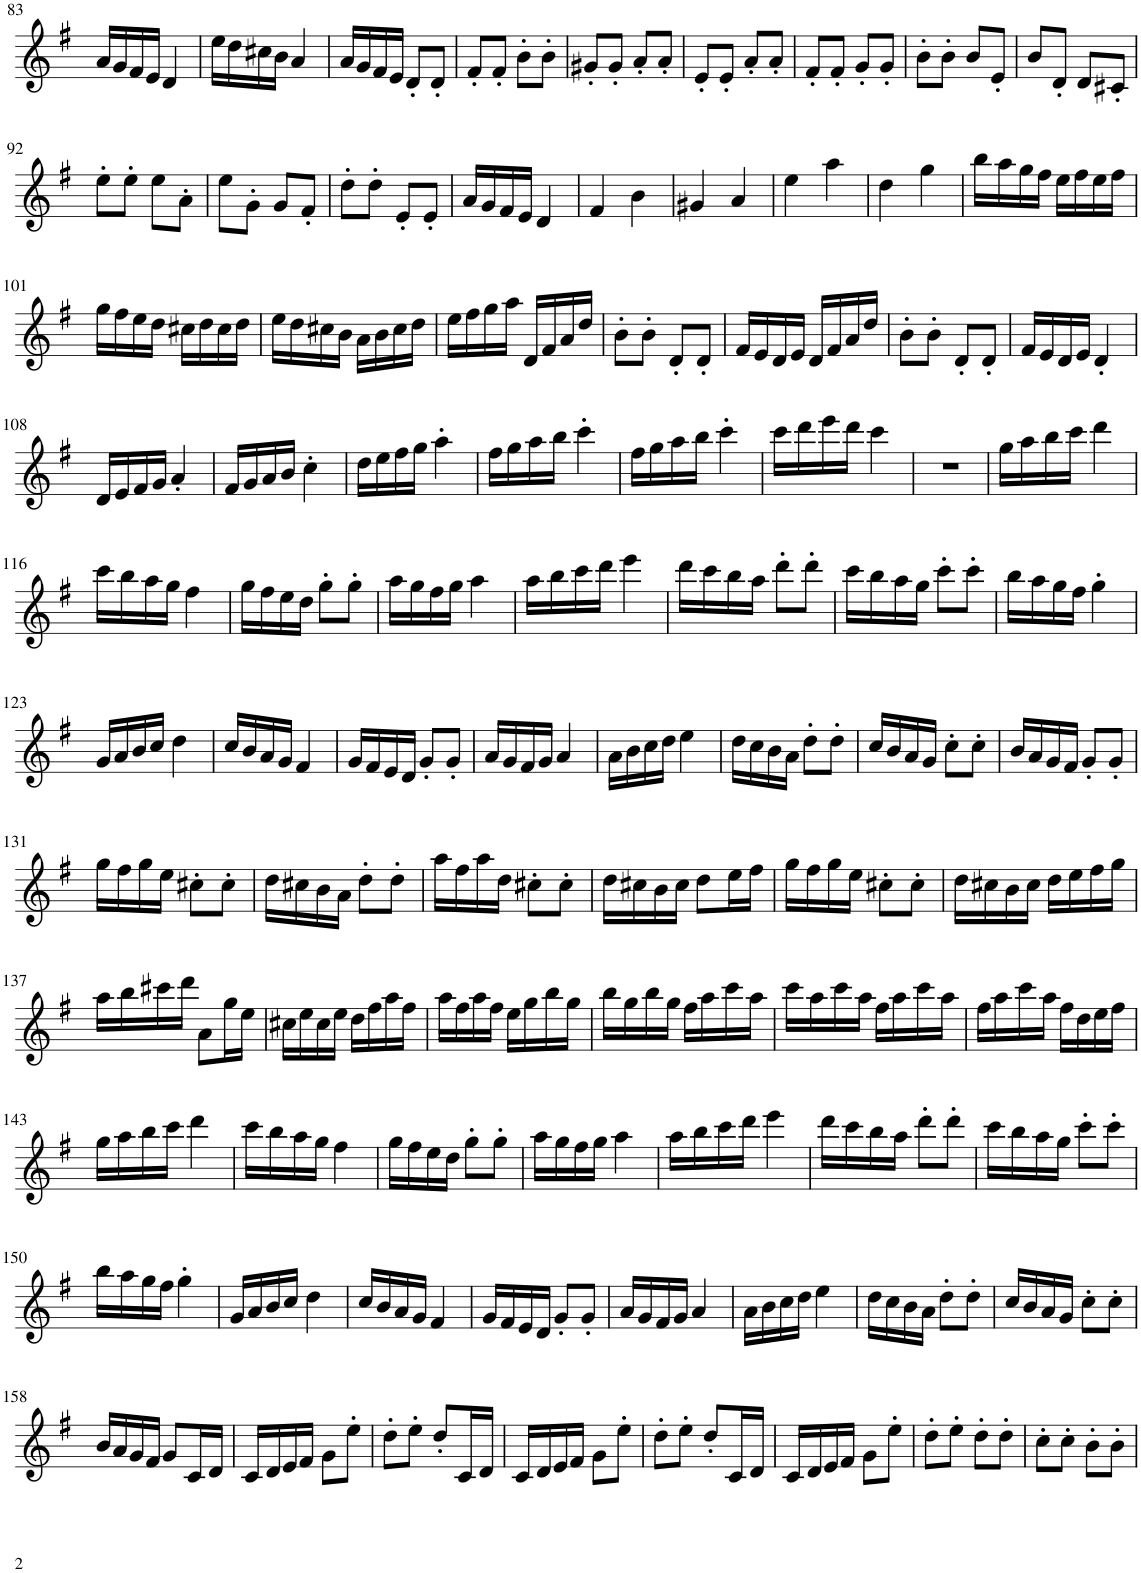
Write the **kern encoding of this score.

**kern
*part1
*staff1
*I"Piano
*I'Pno.
!!LO:PB:g=z
*clefG2
*k[f#]
*M2/4
=83
16a/LL
16g/
16f#/
16e/JJ
4d/
=84
16ee\LL
16dd\
16cc#X\
16b\JJ
4a/
=85
16a/LL
16g/
16f#/
16e/JJ
8d'/L
8d'/J
=86
8f#'/L
8f#'/J
8b'\L
8b'\J
=87
8g#X'/L
8g#'/J
8a'/L
8a'/J
=88
8e'/L
8e'/J
8a'/L
8a'/J
=89
8f#'/L
8f#'/J
8g'/L
8g'/J
=90
8b'\L
8b'\J
8b/L
8e'/J
=91
8b/L
8d'/J
8d/L
8c#X'/J
!!LO:LB:g=z
=92
8ee'\L
8ee'\J
8ee\L
8a'\J
=93
8ee\L
8g'\J
8g/L
8f#'/J
=94
8dd'\L
8dd'\J
8e'/L
8e'/J
=95
16a/LL
16g/
16f#/
16e/JJ
4d/
=96
4f#/
4b\
=97
4g#X/
4a/
=98
4ee\
4aa\
=99
4dd\
4gg\
=100
16bb\LL
16aa\
16gg\
16ff#\JJ
16ee\LL
16ff#\
16ee\
16ff#\JJ
!!LO:LB:g=z
=101
16gg\LL
16ff#\
16ee\
16dd\JJ
16cc#X\LL
16dd\
16cc#\
16dd\JJ
=102
16ee\LL
16dd\
16cc#X\
16b\JJ
16a\LL
16b\
16cc#\
16dd\JJ
=103
16ee\LL
16ff#\
16gg\
16aa\JJ
16d/LL
16f#/
16a/
16dd/JJ
=104
8b'\L
8b'\J
8d'/L
8d'/J
=105
16f#/LL
16e/
16d/
16e/JJ
16d/LL
16f#/
16a/
16dd/JJ
=106
8b'\L
8b'\J
8d'/L
8d'/J
=107
16f#/LL
16e/
16d/
16e/JJ
4d'/
!!LO:LB:g=z
=108
16d/LL
16e/
16f#/
16g/JJ
4a'/
=109
16f#/LL
16g/
16a/
16b/JJ
4cc'\
=110
16dd\LL
16ee\
16ff#\
16gg\JJ
4aa'\
=111
16ff#\LL
16gg\
16aa\
16bb\JJ
4ccc'\
=112
16ff#\LL
16gg\
16aa\
16bb\JJ
4ccc'\
=113
16ccc\LL
16ddd\
16eee\
16ddd\JJ
4ccc\
=114
2r
=115
16gg\LL
16aa\
16bb\
16ccc\JJ
4ddd\
!!LO:LB:g=z
=116
16ccc\LL
16bb\
16aa\
16gg\JJ
4ff#\
=117
16gg\LL
16ff#\
16ee\
16dd\JJ
8gg'\L
8gg'\J
=118
16aa\LL
16gg\
16ff#\
16gg\JJ
4aa\
=119
16aa\LL
16bb\
16ccc\
16ddd\JJ
4eee\
=120
16ddd\LL
16ccc\
16bb\
16aa\JJ
8ddd'\L
8ddd'\J
=121
16ccc\LL
16bb\
16aa\
16gg\JJ
8ccc'\L
8ccc'\J
=122
16bb\LL
16aa\
16gg\
16ff#\JJ
4gg'\
!!LO:LB:g=z
=123
16g/LL
16a/
16b/
16cc/JJ
4dd\
=124
16cc/LL
16b/
16a/
16g/JJ
4f#/
=125
16g/LL
16f#/
16e/
16d/JJ
8g'/L
8g'/J
=126
16a/LL
16g/
16f#/
16g/JJ
4a/
=127
16a\LL
16b\
16cc\
16dd\JJ
4ee\
=128
16dd\LL
16cc\
16b\
16a\JJ
8dd'\L
8dd'\J
=129
16cc/LL
16b/
16a/
16g/JJ
8cc'\L
8cc'\J
=130
16b/LL
16a/
16g/
16f#/JJ
8g'/L
8g'/J
!!LO:LB:g=z
=131
16gg\LL
16ff#\
16gg\
16ee\JJ
8cc#X'\L
8cc#'\J
=132
16dd\LL
16cc#X\
16b\
16a\JJ
8dd'\L
8dd'\J
=133
16aa\LL
16ff#\
16aa\
16dd\JJ
8cc#X'\L
8cc#'\J
=134
16dd\LL
16cc#X\
16b\
16cc#\JJ
8dd\L
16ee\L
16ff#\JJ
=135
16gg\LL
16ff#\
16gg\
16ee\JJ
8cc#X'\L
8cc#'\J
=136
16dd\LL
16cc#X\
16b\
16cc#\JJ
16dd\LL
16ee\
16ff#\
16gg\JJ
!!LO:LB:g=z
=137
16aa\LL
16bb\
16ccc#X\
16ddd\JJ
8a\L
16gg\L
16ee\JJ
=138
16cc#X\LL
16ee\
16cc#\
16ee\JJ
16dd\LL
16ff#\
16aa\
16ff#\JJ
=139
16aa\LL
16ff#\
16aa\
16ff#\JJ
16ee\LL
16gg\
16bb\
16gg\JJ
=140
16bb\LL
16gg\
16bb\
16gg\JJ
16ff#\LL
16aa\
16ccc\
16aa\JJ
=141
16ccc\LL
16aa\
16ccc\
16aa\JJ
16ff#\LL
16aa\
16ccc\
16aa\JJ
=142
16ff#\LL
16aa\
16ccc\
16aa\JJ
16ff#\LL
16dd\
16ee\
16ff#\JJ
!!LO:LB:g=z
=143
16gg\LL
16aa\
16bb\
16ccc\JJ
4ddd\
=144
16ccc\LL
16bb\
16aa\
16gg\JJ
4ff#\
=145
16gg\LL
16ff#\
16ee\
16dd\JJ
8gg'\L
8gg'\J
=146
16aa\LL
16gg\
16ff#\
16gg\JJ
4aa\
=147
16aa\LL
16bb\
16ccc\
16ddd\JJ
4eee\
=148
16ddd\LL
16ccc\
16bb\
16aa\JJ
8ddd'\L
8ddd'\J
=149
16ccc\LL
16bb\
16aa\
16gg\JJ
8ccc'\L
8ccc'\J
!!LO:LB:g=z
=150
16bb\LL
16aa\
16gg\
16ff#\JJ
4gg'\
=151
16g/LL
16a/
16b/
16cc/JJ
4dd\
=152
16cc/LL
16b/
16a/
16g/JJ
4f#/
=153
16g/LL
16f#/
16e/
16d/JJ
8g'/L
8g'/J
=154
16a/LL
16g/
16f#/
16g/JJ
4a/
=155
16a\LL
16b\
16cc\
16dd\JJ
4ee\
=156
16dd\LL
16cc\
16b\
16a\JJ
8dd'\L
8dd'\J
=157
16cc/LL
16b/
16a/
16g/JJ
8cc'\L
8cc'\J
!!LO:LB:g=z
=158
16b/LL
16a/
16g/
16f#/JJ
8g/L
16c/L
16d/JJ
=159
16c/LL
16d/
16e/
16f#/JJ
8g\L
8ee'\J
=160
8dd'\L
8ee'\J
8dd'/L
16c/L
16d/JJ
=161
16c/LL
16d/
16e/
16f#/JJ
8g\L
8ee'\J
=162
8dd'\L
8ee'\J
8dd'/L
16c/L
16d/JJ
=163
16c/LL
16d/
16e/
16f#/JJ
8g\L
8ee'\J
=164
8dd'\L
8ee'\J
8dd'\L
8dd'\J
=165
8cc'\L
8cc'\J
8b'\L
8b'\J
=
*-
